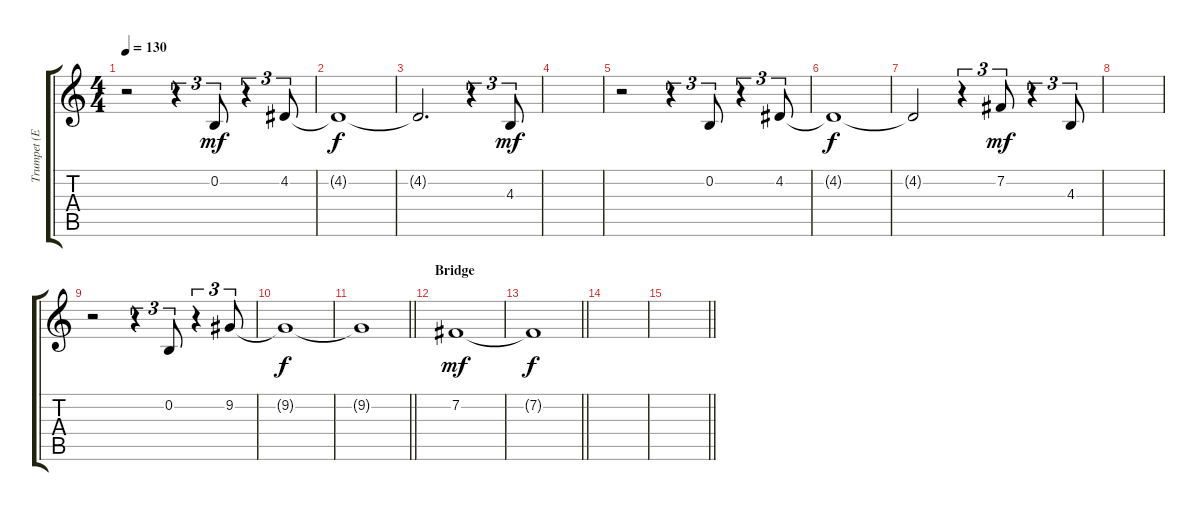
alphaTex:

\track ("Trumpet (Erlend)" "Trumpet (E") {instrument trumpet}
\staff {score tabs}
\tuning (E4 B3 G3 D3 A2 E2) {hide}
\ts (4 4)
\tempo 130
\clef g2
\ks c
r.2{dy mf} r.4{tu (3 2)} 0.2.8{tu (3 2)} r.4{tu (3 2)} 4.2.8{tu (3 2)} |
4.2{t}.1{dy f} |
4.2{t}.2{d} r.4{tu (3 2)} 4.3.8{tu (3 2) dy mf} |
|
r.2 r.4{tu (3 2)} 0.2.8{tu (3 2)} r.4{tu (3 2)} 4.2.8{tu (3 2)} |
4.2{t}.1{dy f} |
4.2{t}.2 r.4{tu (3 2)} 7.2.8{tu (3 2) dy mf} r.4{tu (3 2)} 4.3.8{tu (3 2)} |
|
r.2 r.4{tu (3 2)} 0.2.8{tu (3 2)} r.4{tu (3 2)} 9.2.8{tu (3 2)} |
9.2{t}.1{dy f} |
\barLineRight lightlight
9.2{t}.1 |
\section ("" "Bridge")
7.2.1{dy mf volume 2} |
\barLineRight lightlight
7.2{t}.1{dy f} |
|
\barLineRight lightlight
